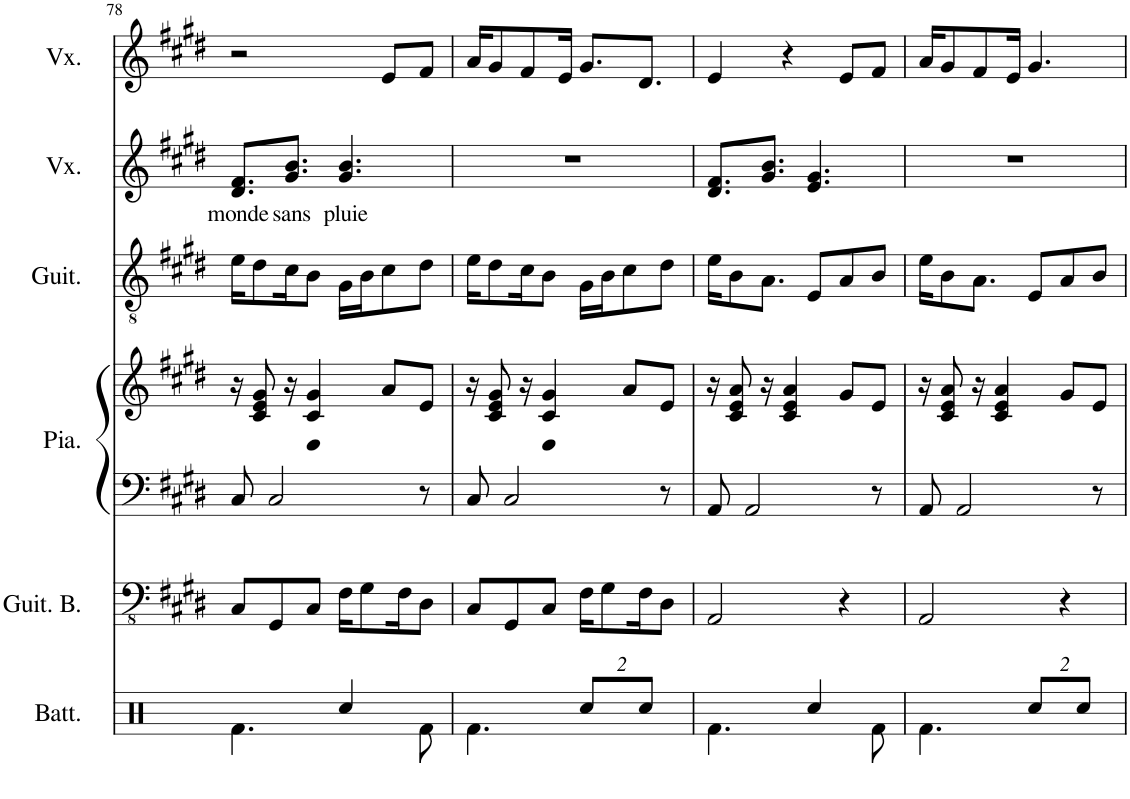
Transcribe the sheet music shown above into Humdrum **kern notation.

**kern	**kern	**kern	**kern	**kern	**kern	**text	**kern
*part6	*part5	*part4	*part4	*part3	*part2	*part2	*part1
*staff7	*staff6	*staff5	*staff4	*staff3	*staff2	*staff2	*staff1
*I"Batterie	*I"Guitare basse	*I"Piano	*	*I"Guitare classique	*I"Voix	*	*I"Voix
*I'Batt.	*I'Guit. B.	*I'Pia.	*	*I'Guit.	*I'Vx.	*	*I'Vx.
!!LO:PB:g=z
*clefX	*clefFv4	*clefF4	*clefG2	*clefGv2	*clefG2	*	*clefG2
*k[]	*k[f#c#g#d#]	*k[f#c#g#d#]	*k[f#c#g#d#]	*k[f#c#g#d#]	*k[f#c#g#d#]	*	*k[f#c#g#d#]
*M6/8	*M6/8	*M6/8	*M6/8	*M6/8	*M6/8	*	*M6/8
=78	=78	=78	=78	=78	=78	=78	=78
!	!	!	!	!	!	!LO:LY:b	!
4.Rf\	8CC#/L	8C#/	16r	16e\KL	8.d#/ 8.f#/L	monde	2r
.	.	.	8c#/ 8e/ 8g#/	8d#\	.	.	.
.	8GGG#/	2C#/	.	.	.	.	.
!	!	!	!	!	!	!LO:LY:b	!
.	.	.	16r	16c#\K	8.g#/ 8.b/J	sans	.
.	8CC#/J	.	4c#/ 4e/ 4g#/	8B\J	.	.	.
!	!	!	!	!	!	!LO:LY:b	!
4Rcc/	16FF#\KL	.	.	16G#\LL	4.g#/ 4.b/	pluie	.
.	8GG#\	.	.	16B\J	.	.	.
.	.	.	8a/L	8c#\	.	.	8e/L
.	16FF#\K	.	.	.	.	.	.
8Rf\	8DD#\J	8r	8e/J	8d#\J	.	.	8f#/J
=79	=79	=79	=79	=79	=79	=79	=79
4.Rf\	8CC#/L	8C#/	16r	16e\KL	2.r	.	16a/KL
.	.	.	8c#/ 8e/ 8g#/	8d#\	.	.	8g#/
.	8GGG#/	2C#/	.	.	.	.	.
.	.	.	16r	16c#\K	.	.	8f#/
.	8CC#/J	.	4c#/ 4e/ 4g#/	8B\J	.	.	.
.	.	.	.	.	.	.	16e/Jk
*Xbrackettup	*	*	*	*	*	*	*
16%3Rcc/L	16FF#\KL	.	.	16G#\LL	.	.	8.g#/L
.	8GG#\	.	.	16B\J	.	.	.
.	.	.	8a/L	8c#\	.	.	.
16%3Rcc/J	16FF#\K	.	.	.	.	.	8.d#/J
.	8DD#\J	8r	8e/J	8d#\J	.	.	.
=80	=80	=80	=80	=80	=80	=80	=80
4.Rf\	2AAA/	8AA/	16r	16e\KL	8.d#/ 8.f#/L	.	4e/
.	.	.	8c#/ 8e/ 8a/	8B\	.	.	.
.	.	2AA/	.	.	.	.	.
.	.	.	16r	8.A\J	8.g#/ 8.b/J	.	.
.	.	.	4c#/ 4e/ 4a/	.	.	.	4r
4Rcc/	.	.	.	8E/L	4.e/ 4.g#/	.	.
.	4r	.	8g#/L	8A/	.	.	8e/L
8Rf\	.	8r	8e/J	8B/J	.	.	8f#/J
=81	=81	=81	=81	=81	=81	=81	=81
4.Rf\	2AAA/	8AA/	16r	16e\KL	2.r	.	16a/KL
.	.	.	8c#/ 8e/ 8a/	8B\	.	.	8g#/
.	.	2AA/	.	.	.	.	.
.	.	.	16r	8.A\J	.	.	8f#/
.	.	.	4c#/ 4e/ 4a/	.	.	.	.
.	.	.	.	.	.	.	16e/Jk
16%3Rcc/L	.	.	.	8E/L	.	.	4.g#/
.	4r	.	8g#/L	8A/	.	.	.
16%3Rcc/J	.	.	.	.	.	.	.
.	.	8r	8e/J	8B/J	.	.	.
=	=	=	=	=	=	=	=
*-	*-	*-	*-	*-	*-	*-	*-
